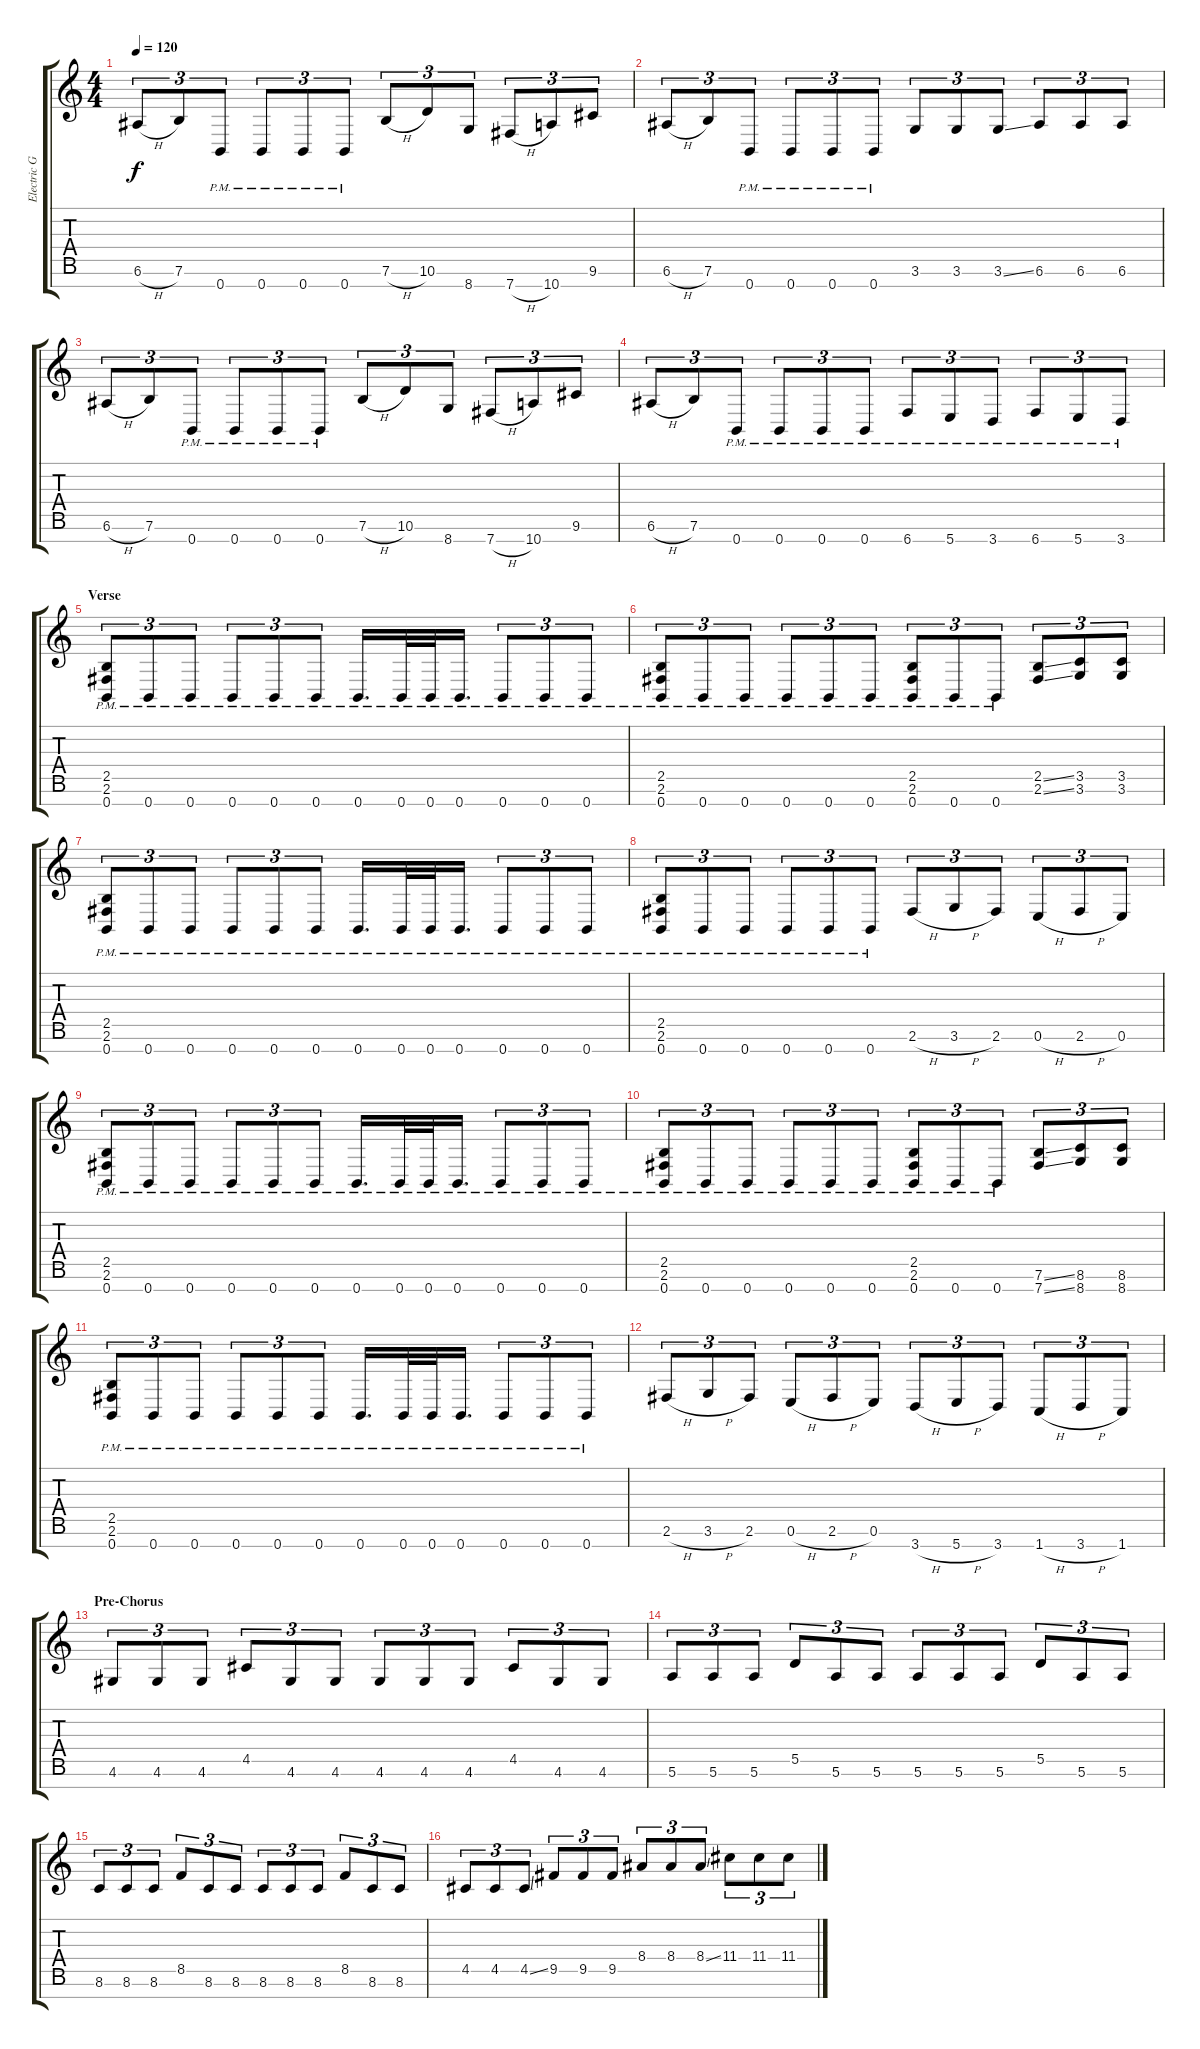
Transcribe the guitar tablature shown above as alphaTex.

\track ("Electric Guitar" "Electric G") {instrument distortionguitar}
\staff {score tabs}
\tuning (E4 B3 G3 D3 A2 E2 B1) {hide}
\ts (4 4)
\tempo 120
\clef g2
\ks c
6.6{h}.8{tu (3 2) dy f} 7.6.8{tu (3 2)} 0.7{pm}.8{tu (3 2)} 0.7{pm}.8{tu (3 2)} 0.7{pm}.8{tu (3 2)} 0.7{pm}.8{tu (3 2)} 7.6{h}.8{tu (3 2)} 10.6.8{tu (3 2)} 8.7.8{tu (3 2)} 7.7{h}.8{tu (3 2)} 10.7.8{tu (3 2)} 9.6.8{tu (3 2)} |
6.6{h}.8{tu (3 2)} 7.6.8{tu (3 2)} 0.7{pm}.8{tu (3 2)} 0.7{pm}.8{tu (3 2)} 0.7{pm}.8{tu (3 2)} 0.7{pm}.8{tu (3 2)} 3.6.8{tu (3 2)} 3.6.8{tu (3 2)} 3.6{ss}.8{tu (3 2)} 6.6.8{tu (3 2)} 6.6.8{tu (3 2)} 6.6.8{tu (3 2)} |
6.6{h}.8{tu (3 2)} 7.6.8{tu (3 2)} 0.7{pm}.8{tu (3 2)} 0.7{pm}.8{tu (3 2)} 0.7{pm}.8{tu (3 2)} 0.7{pm}.8{tu (3 2)} 7.6{h}.8{tu (3 2)} 10.6.8{tu (3 2)} 8.7.8{tu (3 2)} 7.7{h}.8{tu (3 2)} 10.7.8{tu (3 2)} 9.6.8{tu (3 2)} |
6.6{h}.8{tu (3 2)} 7.6.8{tu (3 2)} 0.7{pm}.8{tu (3 2)} 0.7{pm}.8{tu (3 2)} 0.7{pm}.8{tu (3 2)} 0.7{pm}.8{tu (3 2)} 6.7{pm}.8{tu (3 2)} 5.7{pm}.8{tu (3 2)} 3.7{pm}.8{tu (3 2)} 6.7{pm}.8{tu (3 2)} 5.7{pm}.8{tu (3 2)} 3.7{pm}.8{tu (3 2)} |
\section ("" "Verse")
(2.5{pm} 2.6{pm} 0.7{pm}).8{tu (3 2)} 0.7{pm}.8{tu (3 2)} 0.7{pm}.8{tu (3 2)} 0.7{pm}.8{tu (3 2)} 0.7{pm}.8{tu (3 2)} 0.7{pm}.8{tu (3 2)} 0.7{pm}.16{d} 0.7{pm}.32 0.7{pm}.32 0.7{pm}.16{d} 0.7{pm}.8{tu (3 2)} 0.7{pm}.8{tu (3 2)} 0.7{pm}.8{tu (3 2)} |
(2.5{pm} 2.6{pm} 0.7{pm}).8{tu (3 2)} 0.7{pm}.8{tu (3 2)} 0.7{pm}.8{tu (3 2)} 0.7{pm}.8{tu (3 2)} 0.7{pm}.8{tu (3 2)} 0.7{pm}.8{tu (3 2)} (2.5{pm} 2.6{pm} 0.7{pm}).8{tu (3 2)} 0.7{pm}.8{tu (3 2)} 0.7{pm}.8{tu (3 2)} (2.5{ss} 2.6{ss}).8{tu (3 2)} (3.5 3.6).8{tu (3 2)} (3.5 3.6).8{tu (3 2)} |
(2.5{pm} 2.6{pm} 0.7{pm}).8{tu (3 2)} 0.7{pm}.8{tu (3 2)} 0.7{pm}.8{tu (3 2)} 0.7{pm}.8{tu (3 2)} 0.7{pm}.8{tu (3 2)} 0.7{pm}.8{tu (3 2)} 0.7{pm}.16{d} 0.7{pm}.32 0.7{pm}.32 0.7{pm}.16{d} 0.7{pm}.8{tu (3 2)} 0.7{pm}.8{tu (3 2)} 0.7{pm}.8{tu (3 2)} |
(2.5{pm} 2.6{pm} 0.7{pm}).8{tu (3 2)} 0.7{pm}.8{tu (3 2)} 0.7{pm}.8{tu (3 2)} 0.7{pm}.8{tu (3 2)} 0.7{pm}.8{tu (3 2)} 0.7{pm}.8{tu (3 2)} 2.6{h}.8{tu (3 2)} 3.6{h}.8{tu (3 2)} 2.6.8{tu (3 2)} 0.6{h}.8{tu (3 2)} 2.6{h}.8{tu (3 2)} 0.6.8{tu (3 2)} |
(2.5{pm} 2.6{pm} 0.7{pm}).8{tu (3 2)} 0.7{pm}.8{tu (3 2)} 0.7{pm}.8{tu (3 2)} 0.7{pm}.8{tu (3 2)} 0.7{pm}.8{tu (3 2)} 0.7{pm}.8{tu (3 2)} 0.7{pm}.16{d} 0.7{pm}.32 0.7{pm}.32 0.7{pm}.16{d} 0.7{pm}.8{tu (3 2)} 0.7{pm}.8{tu (3 2)} 0.7{pm}.8{tu (3 2)} |
(2.5{pm} 2.6{pm} 0.7{pm}).8{tu (3 2)} 0.7{pm}.8{tu (3 2)} 0.7{pm}.8{tu (3 2)} 0.7{pm}.8{tu (3 2)} 0.7{pm}.8{tu (3 2)} 0.7{pm}.8{tu (3 2)} (2.5{pm} 2.6{pm} 0.7{pm}).8{tu (3 2)} 0.7{pm}.8{tu (3 2)} 0.7{pm}.8{tu (3 2)} (7.6{ss} 7.7{ss}).8{tu (3 2)} (8.6 8.7).8{tu (3 2)} (8.6 8.7).8{tu (3 2)} |
(2.5{pm} 2.6{pm} 0.7{pm}).8{tu (3 2)} 0.7{pm}.8{tu (3 2)} 0.7{pm}.8{tu (3 2)} 0.7{pm}.8{tu (3 2)} 0.7{pm}.8{tu (3 2)} 0.7{pm}.8{tu (3 2)} 0.7{pm}.16{d} 0.7{pm}.32 0.7{pm}.32 0.7{pm}.16{d} 0.7{pm}.8{tu (3 2)} 0.7{pm}.8{tu (3 2)} 0.7{pm}.8{tu (3 2)} |
2.6{h}.8{tu (3 2)} 3.6{h}.8{tu (3 2)} 2.6.8{tu (3 2)} 0.6{h}.8{tu (3 2)} 2.6{h}.8{tu (3 2)} 0.6.8{tu (3 2)} 3.7{h}.8{tu (3 2)} 5.7{h}.8{tu (3 2)} 3.7.8{tu (3 2)} 1.7{h}.8{tu (3 2)} 3.7{h}.8{tu (3 2)} 1.7.8{tu (3 2)} |
\section ("" "Pre-Chorus")
4.6.8{tu (3 2)} 4.6.8{tu (3 2)} 4.6.8{tu (3 2)} 4.5.8{tu (3 2)} 4.6.8{tu (3 2)} 4.6.8{tu (3 2)} 4.6.8{tu (3 2)} 4.6.8{tu (3 2)} 4.6.8{tu (3 2)} 4.5.8{tu (3 2)} 4.6.8{tu (3 2)} 4.6.8{tu (3 2)} |
5.6.8{tu (3 2)} 5.6.8{tu (3 2)} 5.6.8{tu (3 2)} 5.5.8{tu (3 2)} 5.6.8{tu (3 2)} 5.6.8{tu (3 2)} 5.6.8{tu (3 2)} 5.6.8{tu (3 2)} 5.6.8{tu (3 2)} 5.5.8{tu (3 2)} 5.6.8{tu (3 2)} 5.6.8{tu (3 2)} |
8.6.8{tu (3 2)} 8.6.8{tu (3 2)} 8.6.8{tu (3 2)} 8.5.8{tu (3 2)} 8.6.8{tu (3 2)} 8.6.8{tu (3 2)} 8.6.8{tu (3 2)} 8.6.8{tu (3 2)} 8.6.8{tu (3 2)} 8.5.8{tu (3 2)} 8.6.8{tu (3 2)} 8.6.8{tu (3 2)} |
4.5.8{tu (3 2)} 4.5.8{tu (3 2)} 4.5{ss}.8{tu (3 2)} 9.5.8{tu (3 2)} 9.5.8{tu (3 2)} 9.5.8{tu (3 2)} 8.4.8{tu (3 2)} 8.4.8{tu (3 2)} 8.4{ss}.8{tu (3 2)} 11.4.8{tu (3 2)} 11.4.8{tu (3 2)} 11.4.8{tu (3 2)}
